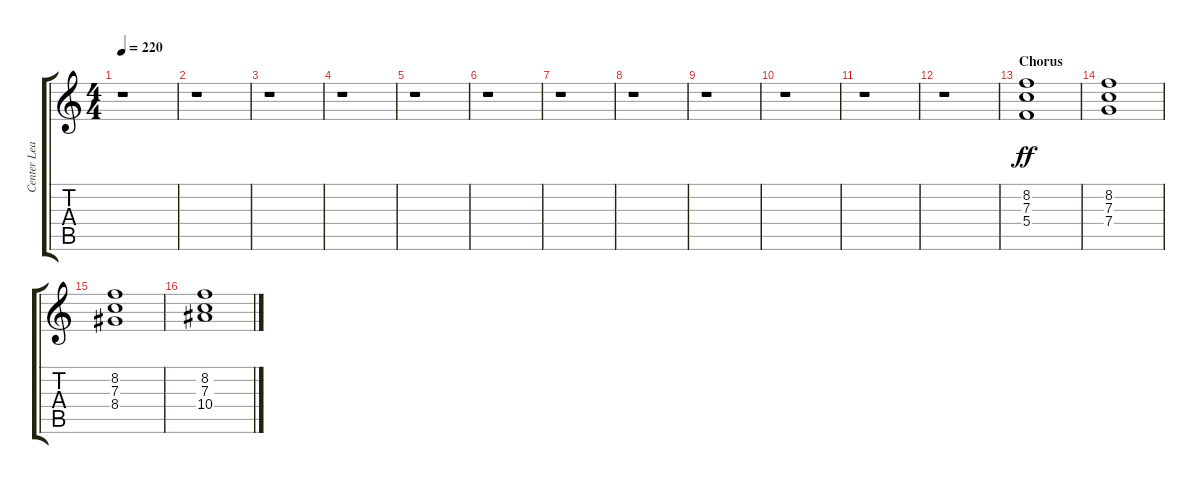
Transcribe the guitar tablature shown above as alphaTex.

\track ("Center Lead 2" "Center Lea") {instrument overdrivenguitar}
\staff {score tabs}
\tuning (D4 A3 F3 C3 G2 C2) {hide}
\ts (4 4)
\tempo 220
\clef g2
\ks aminor
r.1{dy ff} |
r.1 |
r.1 |
r.1 |
r.1 |
r.1 |
r.1 |
r.1 |
r.1 |
r.1 |
r.1 |
r.1 |
\section ("" "Chorus")
(8.2 7.3 5.4).1 |
(8.2 7.3 7.4).1 |
(8.2 7.3 8.4).1 |
(8.2 7.3 10.4).1
